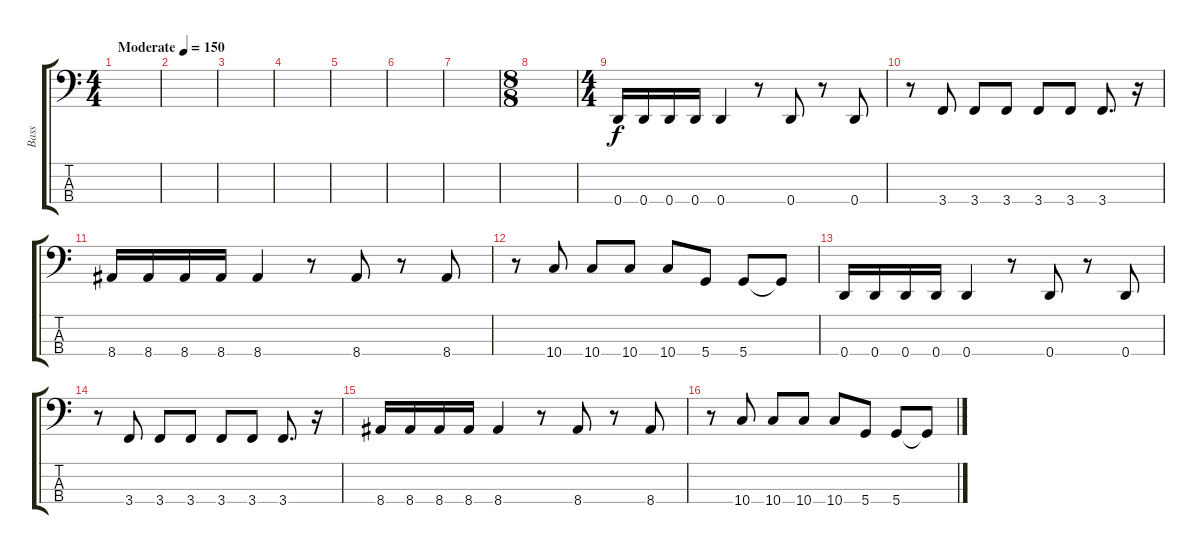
\track ("Bass" "Bass") {instrument electricbasspick}
\staff {score tabs}
\tuning (G2 D2 A1 D1) {hide}
\ts (4 4)
\tempo (150 "Moderate")
\clef f4
\ks c
|
|
|
|
|
|
|
\ts (8 8)
|
\ts (4 4)
0.4.16 0.4.16 0.4.16 0.4.16 0.4.4 r.8 0.4.8 r.8 0.4.8 |
r.8 3.4.8 3.4.8 3.4.8 3.4.8 3.4.8 3.4.8{d} r.16 |
8.4.16 8.4.16 8.4.16 8.4.16 8.4.4 r.8 8.4.8 r.8 8.4.8 |
r.8 10.4.8 10.4.8 10.4.8 10.4.8 5.4.8 5.4.8 5.4{t}.8 |
0.4.16 0.4.16 0.4.16 0.4.16 0.4.4 r.8 0.4.8 r.8 0.4.8 |
r.8 3.4.8 3.4.8 3.4.8 3.4.8 3.4.8 3.4.8{d} r.16 |
8.4.16 8.4.16 8.4.16 8.4.16 8.4.4 r.8 8.4.8 r.8 8.4.8 |
r.8 10.4.8 10.4.8 10.4.8 10.4.8 5.4.8 5.4.8 5.4{t}.8
